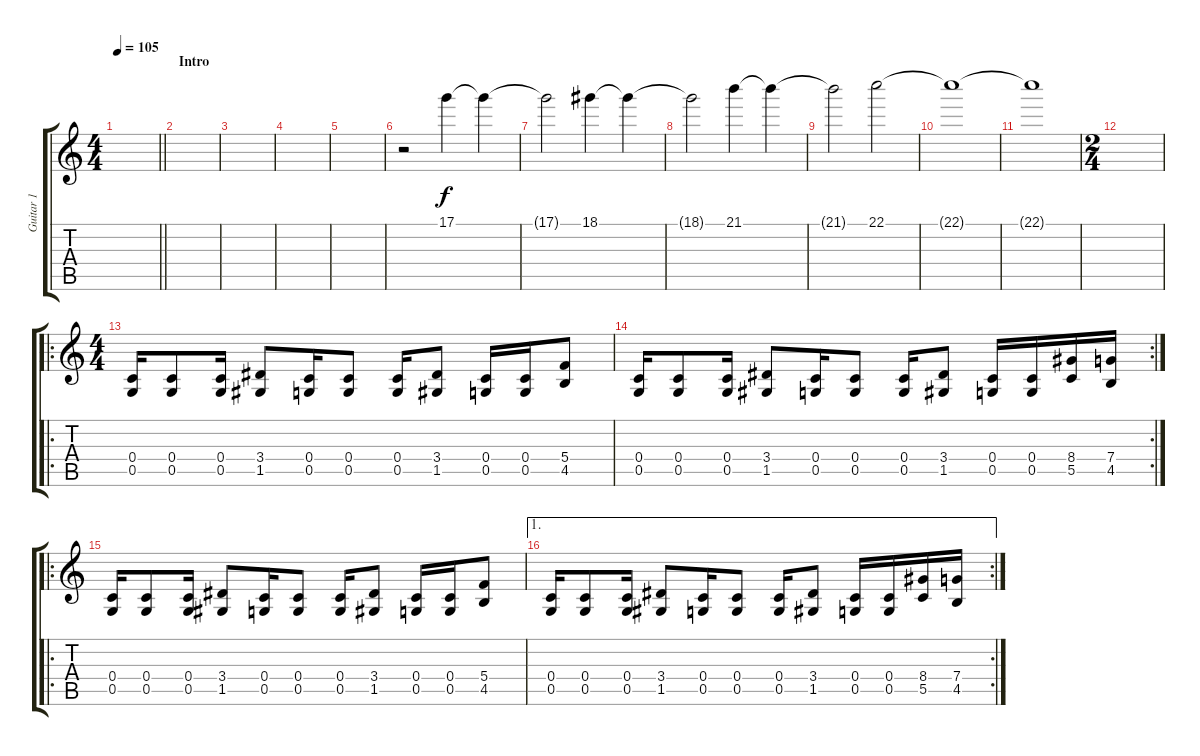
\track ("Guitar 1" "Guitar 1") {instrument overdrivenguitar}
\staff {score tabs}
\tuning (D4 A3 F3 C3 G2 D2) {hide}
\ts (4 4)
\tempo 105
\clef g2
\barLineRight lightlight
\ks c
|
\section ("" "Intro")
|
|
|
|
r.2 17.1.4{volume 7} 17.1{t}.4{volume 3} |
17.1{t}.2 18.1.4{volume 7} 18.1{t}.4{volume 2} |
18.1{t}.2 21.1.4{volume 7} 21.1{t}.4{volume 2} |
21.1{t}.2 22.1.2{volume 13} |
22.1{t}.1 |
22.1{t}.1 |
\ts (2 4)
|
\ro
\ts (4 4)
(0.4 0.5).16 (0.4 0.5).8 (0.4 0.5).16 (3.4 1.5).8 (0.4 0.5).16 (0.4 0.5).8 (0.4 0.5).16 (3.4 1.5).8 (0.4 0.5).16 (0.4 0.5).16 (5.4 4.5).8 |
\rc 2
(0.4 0.5).16 (0.4 0.5).8 (0.4 0.5).16 (3.4 1.5).8 (0.4 0.5).16 (0.4 0.5).8 (0.4 0.5).16 (3.4 1.5).8 (0.4 0.5).16 (0.4 0.5).16 (8.4 5.5).16 (7.4 4.5).16 |
\ro
(0.4 0.5).16 (0.4 0.5).8 (0.4 0.5).16 (3.4 1.5).8 (0.4 0.5).16 (0.4 0.5).8 (0.4 0.5).16 (3.4 1.5).8 (0.4 0.5).16 (0.4 0.5).16 (5.4 4.5).8 |
\ae 1
\rc 2
(0.4 0.5).16 (0.4 0.5).8 (0.4 0.5).16 (3.4 1.5).8 (0.4 0.5).16 (0.4 0.5).8 (0.4 0.5).16 (3.4 1.5).8 (0.4 0.5).16 (0.4 0.5).16 (8.4 5.5).16 (7.4 4.5).16
